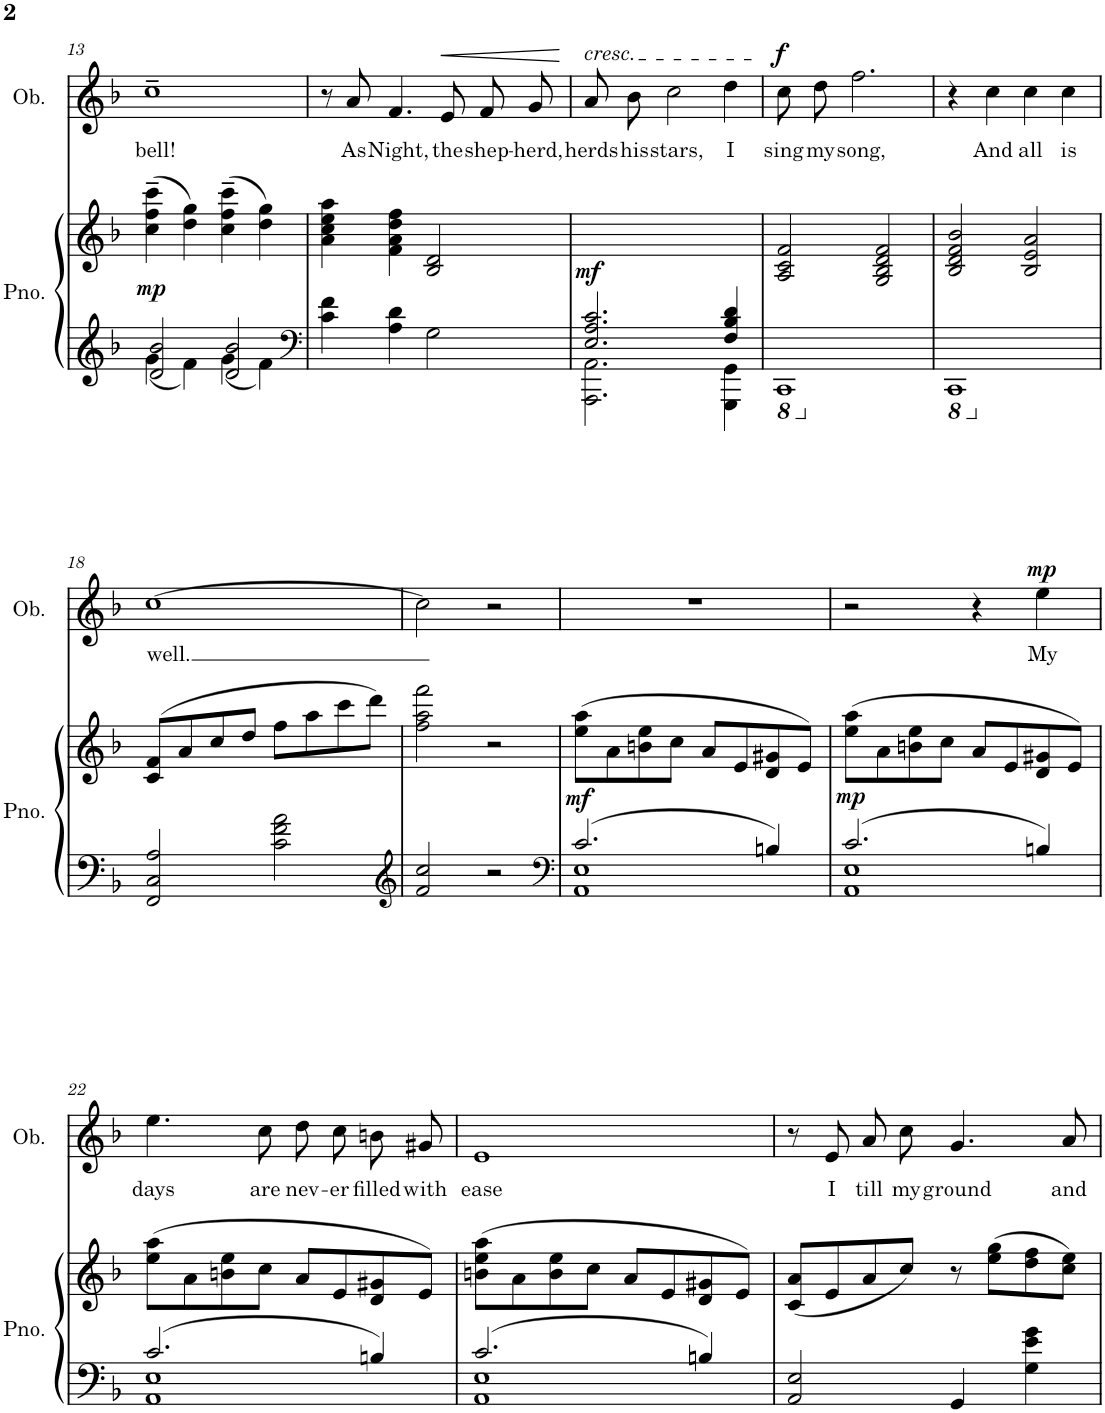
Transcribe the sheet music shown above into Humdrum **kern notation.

**kern	**kern	**dynam	**kern	**text	**dynam
*part2	*part2	*part2	*part1	*part1	*part1
*staff3	*staff2	*staff2/3	*staff1	*staff1	*staff1
*I"Piano	*	*	*I"Oboe	*	*
*I'Pno.	*	*	*I'Ob.	*	*
!!LO:PB:g=z
*clefG2	*clefG2	*	*clefG2	*	*
*k[b-]	*k[b-]	*	*k[b-]	*	*
*M4/4	*M4/4	*	*M4/4	*	*
=13	=13	=13	=13	=13	=13
*^	*	*	*	*	*
!	!	!	!LO:DY:b	!	!LO:LY:b	!
2d/ 2b-/	4g\	(4cc\~ 4ff\~ 4ccc\~	mp	1cc~	bell!	.
.	4f\	4dd\ 4gg\)	.	.	.	.
2d/ 2b-/	4g\	(4cc\~ 4ff\~ 4ccc\~	.	.	.	.
.	4f\	4dd\ 4gg\)	.	.	.	.
*v	*v	*	*	*	*	*
=14	=14	=14	=14	=14	=14
*clefF4	*	*	*	*	*
4c\ 4f\	4a\ 4cc\ 4ee\ 4aa\	.	8r	.	.
!	!	!	!	!LO:LY:b	!
.	.	.	8a/	As	.
!	!	!	!	!LO:LY:b	!
4A\ 4d\	4f\ 4a\ 4dd\ 4ff\	.	4.f/	Night,	.
2G\	2B-/ 2d/	.	.	.	.
!	!	!	!	!LO:LY:b	!LO:HP:b
.	.	.	8e/	the	<
!	!	!	!	!LO:LY:b	!
.	.	.	8f/L	shep-	.
!	!	!	!	!LO:LY:b	!
.	.	.	8g/J	-herd,	.
.	.	.	.	.	[
=15	=15	=15	=15	=15	=15
*^	*	*	*	*	*
!	!	!	!	!LO:TX:a:i:t=cresc.	!	!
!	!	!	!LO:DY:b	!	!LO:LY:b	!
2.E/ 2.A/ 2.c/	2.AAA\ 2.AA\	1ryy	mf	8a/L	herds	.
!	!	!	!	!	!LO:LY:b	!
.	.	.	.	8b-/J	his	.
!	!	!	!	!	!LO:LY:b	!
.	.	.	.	2cc\	stars,	.
!	!	!	!	!	!LO:LY:b	!
4F/ 4B-/ 4d/	4GGG\ 4GG\	.	.	4dd\	I	.
*v	*v	*	*	*	*	*
=16	=16	=16	=16	=16	=16
*8ba	*	*	*	*	*
*^	*	*	*	*	*
!	!	!	!	!	!LO:LY:b	!LO:DY:a
*v	*v	*	*	*	*	*
1CCC	2A/ 2c/ 2f/	.	8cc\L	sing	f
!	!	!	!	!LO:LY:b	!
.	.	.	8dd\J	my	.
!	!	!	!	!LO:LY:b	!
.	.	.	2.ff\	song,	.
.	2G/ 2B-/ 2d/ 2f/	.	.	.	.
=17	=17	=17	=17	=17	=17
*X8ba	*	*	*	*	*
*8ba	*	*	*	*	*
1CCC	2B-/ 2d/ 2f/ 2b-/	.	4r	.	.
!	!	!	!	!LO:LY:b	!
.	.	.	4cc\	And	.
!	!	!	!	!LO:LY:b	!
.	2B-/ 2e/ 2a/	.	4cc\	all	.
!	!	!	!	!LO:LY:b	!
.	.	.	4cc\	is	.
!!LO:LB:g=z
=18	=18	=18	=18	=18	=18
*X8ba	*	*	*	*	*
!	!	!	!	!LO:LY:b	!
2FF/ 2C/ 2A/	(8c/ 8f/L	.	[1cc	well.	.
.	8a/	.	.	.	.
.	8cc/	.	.	.	.
.	8dd/J	.	.	.	.
2c\ 2f\ 2a\	8ff\L	.	.	.	.
.	8aa\	.	.	.	.
.	8ccc\	.	.	.	.
.	8ddd\J)	.	.	.	.
=19	=19	=19	=19	=19	=19
*clefG2	*	*	*	*	*
2f/ 2cc/	2ff\ 2aa\ 2fff\	.	2cc\]	.	.
2r	2r	.	2r	.	.
=20	=20	=20	=20	=20	=20
*clefF4	*	*	*	*	*
*^	*	*	*	*	*
!	!	!	!LO:DY:b	!	!	!
2.c/	1AA 1E	(8ee\ 8aa\L	mf	1r	.	.
.	.	8a\	.	.	.	.
.	.	8bn\ 8ee\	.	.	.	.
.	.	8cc\J	.	.	.	.
.	.	8a/L	.	.	.	.
.	.	8e/	.	.	.	.
4Bn/	.	8d/ 8g#X/	.	.	.	.
.	.	8e/J)	.	.	.	.
=21	=21	=21	=21	=21	=21	=21
!	!	!	!LO:DY:b	!	!	!
2.c/	1AA 1E	(8ee\ 8aa\L	mp	2r	.	.
.	.	8a\	.	.	.	.
.	.	8bn\ 8ee\	.	.	.	.
.	.	8cc\J	.	.	.	.
.	.	8a/L	.	4r	.	.
.	.	8e/	.	.	.	.
!	!	!	!	!	!LO:LY:b	!LO:DY:a
4Bn/	.	8d/ 8g#X/	.	4ee\	My	mp
.	.	8e/J)	.	.	.	.
!!LO:LB:g=z
=22	=22	=22	=22	=22	=22	=22
!	!	!	!	!	!LO:LY:b	!
2.c/	1AA 1E	(8ee\ 8aa\L	.	4.ee\	days	.
.	.	8a\	.	.	.	.
.	.	8bn\ 8ee\	.	.	.	.
!	!	!	!	!	!LO:LY:b	!
.	.	8cc\J	.	8cc\	are	.
!	!	!	!	!	!LO:LY:b	!
.	.	8a/L	.	8dd\L	nev-	.
!	!	!	!	!	!LO:LY:b	!
.	.	8e/	.	8cc\J	-er	.
!	!	!	!	!	!LO:LY:b	!
4Bn/	.	8d/ 8g#X/	.	8bn/L	filled	.
!	!	!	!	!	!LO:LY:b	!
.	.	8e/J)	.	8g#X/J	with	.
=23	=23	=23	=23	=23	=23	=23
*	*	*^	*	*	*	*
!	!	!	!	!	!	!LO:LY:b	!
2.c/	1AA 1E	(8ee\ 8aa\L	4bn\	.	1e	ease	.
.	.	8a\	.	.	.	.	.
.	.	8b\ 8ee\	2.ryy	.	.	.	.
.	.	8cc\J	.	.	.	.	.
.	.	8a/L	.	.	.	.	.
.	.	8e/	.	.	.	.	.
4Bn/	.	8d/ 8g#X/	.	.	.	.	.
.	.	8e/J)	.	.	.	.	.
*v	*v	*	*	*	*	*	*
*	*v	*v	*	*	*	*
=24	=24	=24	=24	=24	=24
2AA/ 2E/	(8c/ 8a/L	.	8r	.	.
!	!	!	!	!LO:LY:b	!
.	8e/	.	8e/	I	.
!	!	!	!	!LO:LY:b	!
.	8a/	.	8a\L	till	.
!	!	!	!	!LO:LY:b	!
.	8cc/J)	.	8cc\J	my	.
!	!	!	!	!LO:LY:b	!
4GG/	8r	.	4.g/	ground	.
.	(8ee\ 8gg\L	.	.	.	.
4G\ 4e\ 4g\	8dd\ 8ff\	.	.	.	.
!	!	!	!	!LO:LY:b	!
.	8cc\ 8ee\J)	.	8a/	and	.
=	=	=	=	=	=
*-	*-	*-	*-	*-	*-
